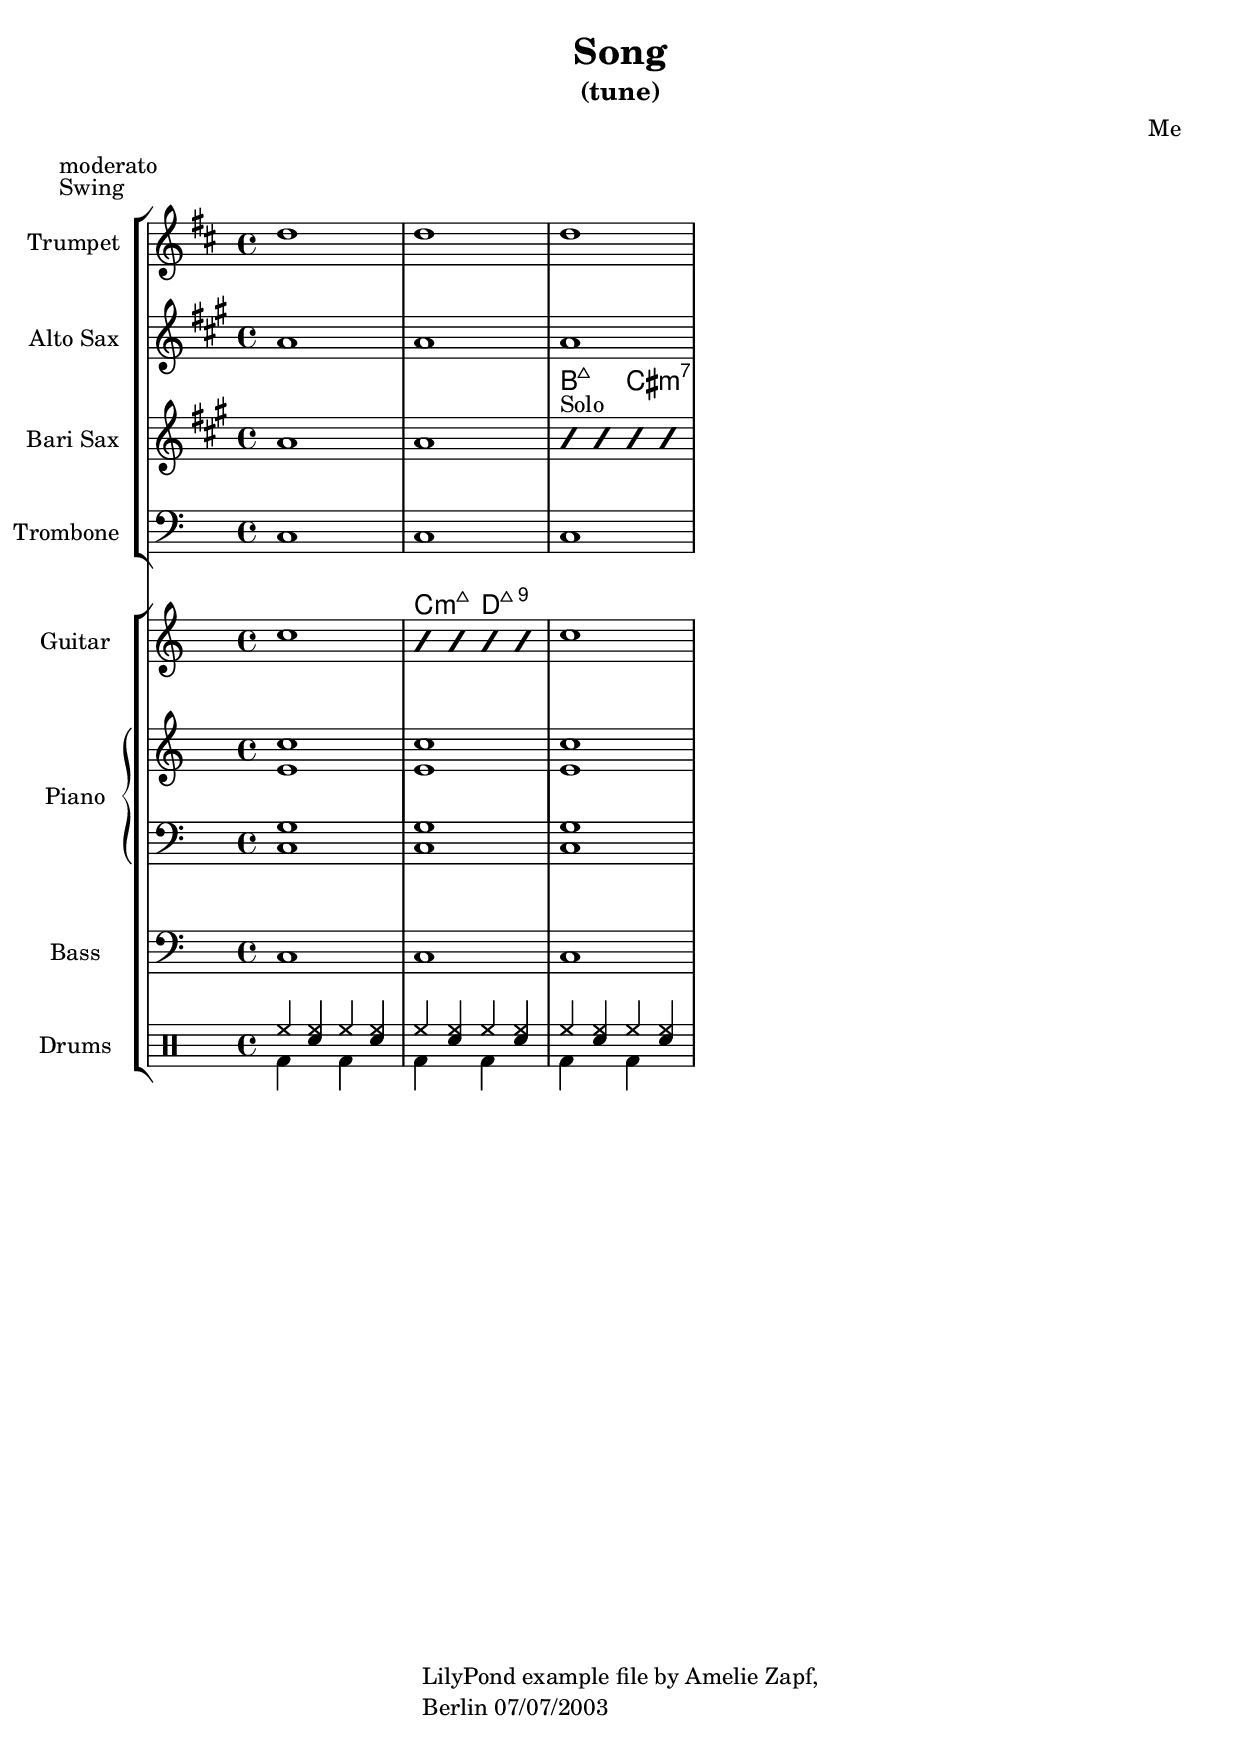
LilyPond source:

%% Do not edit this file; it is automatically
%% generated from LSR http://lsr.dsi.unimi.it
%% This file is in the public domain.
\version "2.13.10"

\header {
  lsrtags = "keyboards, percussion, fretted-strings, template"

%% Translation of GIT committish: 45fc8488655f9ea122d1ec6e3328892618bd6971
  texidoces = "
Ésta es una plantilla bastante avanzada, para un conjunto de
jazz. Observe que la notación de todos los instrumentos está en
@code{\\key c \\major} (Do mayor). Esto se refiere al tono de
concierto; la armadura se transporta automáticamente si la música está
dentro de una sección @code{\\transpose}.

"
  doctitlees = "Plantilla para combo de jazz"

%% Translation of GIT committish: d96023d8792c8af202c7cb8508010c0d3648899d
  texidocde = "
Hier ist ein ziemlich kompliziertes Beispiel für ein Jazz-Ensemble. Achtung:
Alle Instrumente sind in @code{\key c \major} (C-Dur) notiert. Das bezieht sich
auf die klingende Musik: LilyPond transponiert die Tonart automatisch, wenn
sich die Noten innerhalb eines @code{\transpose}-Abschnitts befinden.

"

  doctitlede = "Vorlage für Jazz-Combo"
%% Translation of GIT committish: 892286cbfdbe89420b8181975032ea975e79d2f5
  texidocfr = "
Bien que compliqué de prime abord, voici un canevas tout à fait indiqué
pour les ensembles de jazz.  Vous noterez que tous les instruments sont
notés en ut (@code{\key c \major}), la tonalité de concert.  Les notes
seront automatiquement transposée dès lors qu'elles seront inscrites
dans une section @code{\\transpose}.

"
  doctitlefr = "Symboles de jazz"

  texidoc = "
This is quite an advanced template, for a jazz ensemble. Note that all
instruments are notated in @code{\\key c \\major}. This refers to the
key in concert pitch; the key will be automatically transposed if the
music is within a @code{\\transpose} section.

"
  doctitle = "Jazz combo template"
} % begin verbatim

\header {
  title = "Song"
  subtitle = "(tune)"
  composer = "Me"
  meter = "moderato"
  piece = "Swing"
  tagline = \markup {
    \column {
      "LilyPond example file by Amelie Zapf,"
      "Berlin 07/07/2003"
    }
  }
}

%#(set-global-staff-size 16)
\include "english.ly"

%%%%%%%%%%%% Some macros %%%%%%%%%%%%%%%%%%%

sl = {
  \override NoteHead #'style = #'slash
  \override Stem #'transparent = ##t
}
nsl = {
  \revert NoteHead #'style
  \revert Stem #'transparent
}
crOn = \override NoteHead #'style = #'cross
crOff = \revert NoteHead #'style

%% insert chord name style stuff here.

jazzChords = { }

%%%%%%%%%%%% Keys'n'thangs %%%%%%%%%%%%%%%%%

global = { \time 4/4 }

Key = { \key c \major }

% ############ Horns ############

% ------ Trumpet ------
trpt = \transpose c d \relative c'' {
  \Key
  c1 | c | c |
}
trpHarmony = \transpose c' d {
  \jazzChords
}
trumpet = {
  \global
  \set Staff.instrumentName = #"Trumpet"
  \clef treble
  <<
    \trpt
  >>
}

% ------ Alto Saxophone ------
alto = \transpose c a \relative c' {
  \Key
  c1 | c | c |
}
altoHarmony = \transpose c' a {
  \jazzChords
}
altoSax = {
  \global
  \set Staff.instrumentName = #"Alto Sax"
  \clef treble
  <<
    \alto
  >>
}

% ------ Baritone Saxophone ------
bari = \transpose c a' \relative c {
  \Key
  c1
  c1
  \sl
  d4^"Solo" d d d
  \nsl
}
bariHarmony = \transpose c' a \chordmode {
  \jazzChords s1 s d2:maj e:m7
}
bariSax = {
  \global
  \set Staff.instrumentName = #"Bari Sax"
  \clef treble
  <<
    \bari
  >>
}

% ------ Trombone ------
tbone = \relative c {
  \Key
  c1 | c | c
}
tboneHarmony = \chordmode {
  \jazzChords
}
trombone = {
  \global
  \set Staff.instrumentName = #"Trombone"
  \clef bass
  <<
    \tbone
  >>
}

% ############ Rhythm Section #############

% ------ Guitar ------
gtr = \relative c'' {
  \Key
  c1
  \sl
  b4 b b b
  \nsl
  c1
}
gtrHarmony = \chordmode {
  \jazzChords
  s1 c2:min7+ d2:maj9
}
guitar = {
  \global
  \set Staff.instrumentName = #"Guitar"
  \clef treble
  <<
    \gtr
  >>
}

%% ------ Piano ------
rhUpper = \relative c'' {
  \voiceOne
  \Key
  c1 | c | c
}
rhLower = \relative c' {
  \voiceTwo
  \Key
  e1 | e | e
}

lhUpper = \relative c' {
  \voiceOne
  \Key
  g1 | g | g
}
lhLower = \relative c {
  \voiceTwo
  \Key
  c1 | c | c
}

PianoRH = {
  \clef treble
  \global
  \set Staff.midiInstrument = #"acoustic grand"
  <<
    \new Voice = "one" \rhUpper
    \new Voice = "two" \rhLower
  >>
}
PianoLH = {
  \clef bass
  \global
  \set Staff.midiInstrument = #"acoustic grand"
  <<
    \new Voice = "one" \lhUpper
    \new Voice = "two" \lhLower
  >>
}

piano = {
  <<
    \set PianoStaff.instrumentName = #"Piano"
    \new Staff = "upper" \PianoRH
    \new Staff = "lower" \PianoLH
  >>
}

% ------ Bass Guitar ------
Bass = \relative c {
  \Key
  c1 | c | c
}
bass = {
  \global
  \set Staff.instrumentName = #"Bass"
  \clef bass
  <<
    \Bass
  >>
}

% ------ Drums ------
up = \drummode {
  \voiceOne
  hh4 <hh sn> hh <hh sn>
  hh4 <hh sn> hh <hh sn>
  hh4 <hh sn> hh <hh sn>
}
down = \drummode {
  \voiceTwo
  bd4 s bd s
  bd4 s bd s
  bd4 s bd s
}

drumContents = {
  \global
  <<
    \set DrumStaff.instrumentName = #"Drums"
    \new DrumVoice \up
    \new DrumVoice \down
  >>
}

%%%%%%%%% It All Goes Together Here %%%%%%%%%%%%%%%%%%%%%%

\score {
  <<
    \new StaffGroup = "horns" <<
      \new Staff = "trumpet" \trumpet
      \new Staff = "altosax" \altoSax
      \new ChordNames = "barichords" \bariHarmony
      \new Staff = "barisax" \bariSax
      \new Staff = "trombone" \trombone
    >>

    \new StaffGroup = "rhythm" <<
      \new ChordNames = "chords" \gtrHarmony
      \new Staff = "guitar" \guitar
      \new PianoStaff = "piano" \piano
      \new Staff = "bass" \bass
      \new DrumStaff \drumContents
    >>
  >>
  \layout {
    \context { \RemoveEmptyStaffContext }
    \context {
      \Score
      \override BarNumber #'padding = #3
      \override RehearsalMark #'padding = #2
      skipBars = ##t
    }
  }
  \midi { }
}

